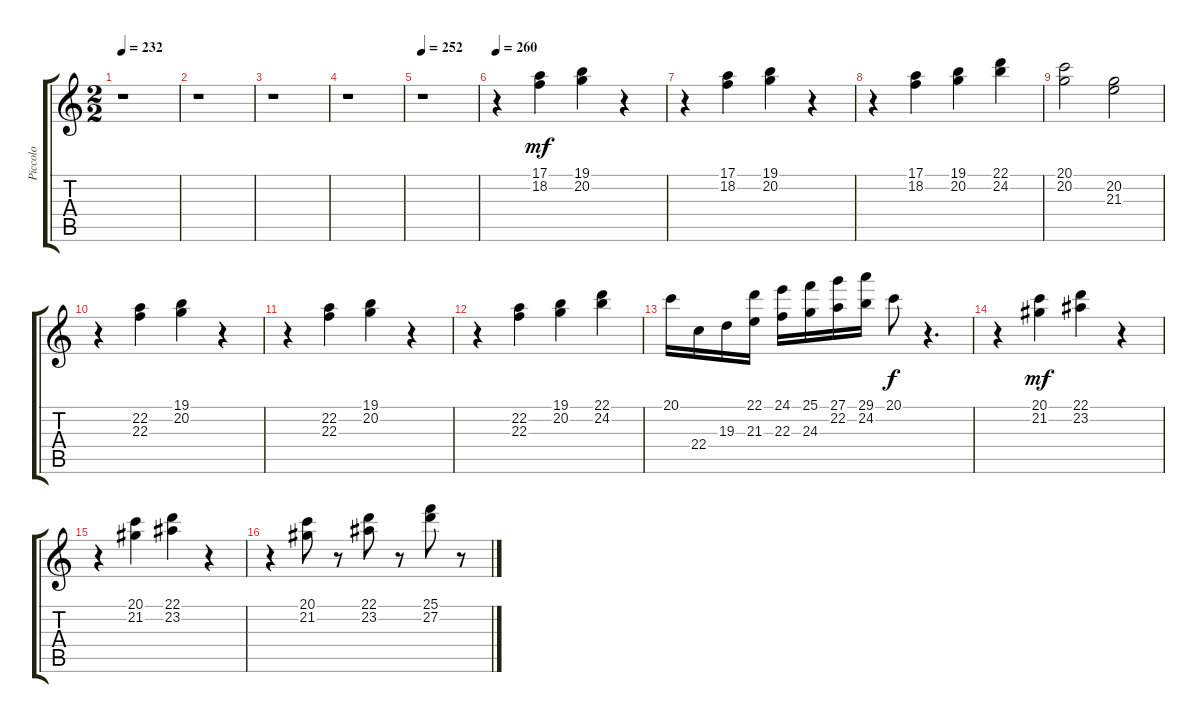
\track ("Piccolo" "Piccolo") {instrument piccolo}
\staff {score tabs}
\tuning (E4 B3 G3 D3 A2 E2) {hide}
\ts (2 2)
\tempo 232
\clef g2
\ks c
r.1{dy mf} |
r.1 |
r.1 |
r.1 |
\tempo 252
r.1 |
\tempo 260
r.4 (17.1 18.2).4 (19.1 20.2).4 r.4 |
r.4 (17.1 18.2).4 (19.1 20.2).4 r.4 |
r.4 (17.1 18.2).4 (19.1 20.2).4 (22.1 24.2).4 |
(20.1 20.2).2 (20.2 21.3).2 |
r.4 (22.2 22.3).4 (19.1 20.2).4 r.4 |
r.4 (22.2 22.3).4 (19.1 20.2).4 r.4 |
r.4 (22.2 22.3).4 (19.1 20.2).4 (22.1 24.2).4 |
20.1.16 22.4.16 19.3.16 (22.1 21.3).16 (24.1 22.3).16 (25.1 24.3).16 (27.1 22.2).16 (29.1 24.2).16 20.1.8{dy f} r.4{d} |
r.4 (20.1 21.2).4{dy mf} (22.1 23.2).4 r.4 |
r.4 (20.1 21.2).4 (22.1 23.2).4 r.4 |
r.4 (20.1 21.2).8 r.8 (22.1 23.2).8 r.8 (25.1 27.2).8 r.8
